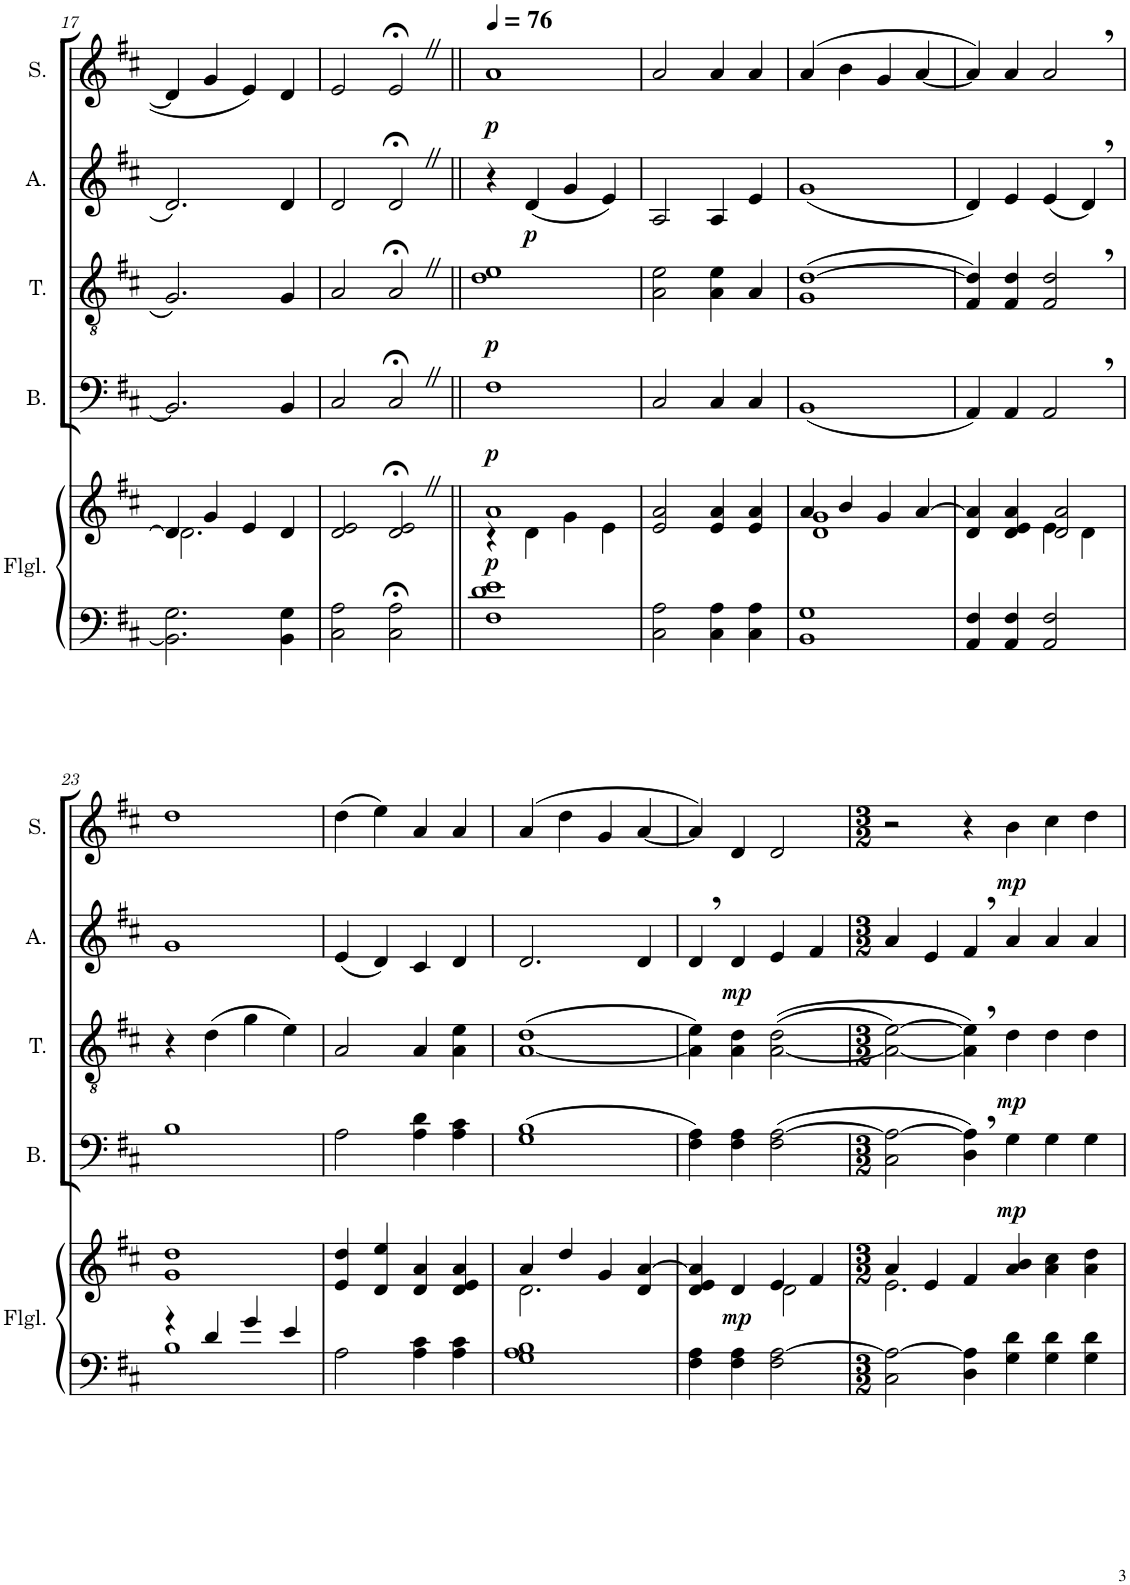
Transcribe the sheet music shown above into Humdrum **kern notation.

**kern	**kern	**dynam	**kern	**dynam	**kern	**dynam	**kern	**dynam	**kern	**dynam
*part5	*part5	*part5	*part4	*part4	*part3	*part3	*part2	*part2	*part1	*part1
*staff6	*staff5	*staff5/6	*staff4	*staff4	*staff3	*staff3	*staff2	*staff2	*staff1	*staff1
*I"Klavier	*	*	*I"Bass	*	*I"Tenor	*	*I"Alto	*	*I"Soprano	*
*	*	*	*I'B.	*	*I'T.	*	*I'A.	*	*I'S.	*
!!LO:PB:g=z
*clefF4	*clefG2	*	*clefF4	*	*clefGv2	*	*clefG2	*	*clefG2	*
*k[f#c#]	*k[f#c#]	*	*k[f#c#]	*	*k[f#c#]	*	*k[f#c#]	*	*k[f#c#]	*
*M4/4	*M4/4	*	*M4/4	*	*M4/4	*	*M4/4	*	*M4/4	*
=17	=17	=17	=17	=17	=17	=17	=17	=17	=17	=17
*	*^	*	*	*	*	*	*	*	*	*
2.BB\] 2.G\	4d/]	2.d\	.	2.BB/]	.	2.G/	.	2.d/	.	4d/]	.
.	4g/	.	.	.	.	.	.	.	.	4g/	.
.	4e/	.	.	.	.	.	.	.	.	4e/	.
4BB\ 4G\	4d/	4ryy	.	4BB/	.	4G/	.	4d/	.	4d/	.
*	*v	*v	*	*	*	*	*	*	*	*	*
=18	=18	=18	=18	=18	=18	=18	=18	=18	=18	=18
2C#\ 2A\	2d/ 2e/	.	2C#/	.	2A/	.	2d/	.	2e/	.
2C#\;< 2A\;<	2d/;<Z 2e/;<Z	.	2C#;<Z/	.	2A;<Z/	.	2d;<Z/	.	2e;<Z/	.
=19||	=19||	=19||	=19||	=19||	=19||	=19||	=19||	=19||	=19||	=19||
*	*	*	*	*	*	*	*	*	*MM76	*
*	*^	*	*	*	*	*	*	*	*	*
!	!	!	!LO:DY:b	!	!LO:DY:b	!	!LO:DY:b	!	!	!	!LO:DY:b
1F# 1d 1e	1a	4r	p	1F#	p	1d 1e	p	4r	.	1a	p
!	!	!	!	!	!	!	!	!	!LO:DY:b	!	!
.	.	4d\	.	.	.	.	.	(4d/	p	.	.
.	.	4g\	.	.	.	.	.	4g/	.	.	.
.	.	4e\	.	.	.	.	.	4e/)	.	.	.
*	*v	*v	*	*	*	*	*	*	*	*	*
=20	=20	=20	=20	=20	=20	=20	=20	=20	=20	=20
2C#\ 2A\	2e/ 2a/	.	2C#/	.	2A\ 2e\	.	2A/	.	2a/	.
4C#\ 4A\	4e/ 4a/	.	4C#/	.	4A\ 4e\	.	4A/	.	4a/	.
4C#\ 4A\	4e/ 4a/	.	4C#/	.	4A/	.	4e/	.	4a/	.
=21	=21	=21	=21	=21	=21	=21	=21	=21	=21	=21
*	*^	*	*	*	*	*	*	*	*	*
1BB 1G	4a/	1d 1g	.	(1BB	.	(1G [1d	.	(1g	.	(4a/	.
.	4b/	.	.	.	.	.	.	.	.	4b\	.
.	4g/	.	.	.	.	.	.	.	.	4g/	.
.	[4a/	.	.	.	.	.	.	.	.	[4a/	.
=22	=22	=22	=22	=22	=22	=22	=22	=22	=22	=22	=22
4AA/ 4F#/	4d/ 4a/]	2ryy	.	4AA/)	.	4F#/ 4d/])	.	4d/)	.	4a/])	.
4AA/ 4F#/	4d/ 4e/ 4a/	.	.	4AA/	.	4F#/ 4d/	.	4e/	.	4a/	.
2AA/ 2F#/	2d/ 2a/	4e\	.	2AA,/	.	2F#/, 2d/,	.	(4e/	.	2a,/	.
.	.	4d\	.	.	.	.	.	4d,/)	.	.	.
*	*v	*v	*	*	*	*	*	*	*	*	*
!!LO:LB:g=z
=23	=23	=23	=23	=23	=23	=23	=23	=23	=23	=23
*^	*	*	*	*	*	*	*	*	*	*
4r	1B	1g 1dd	.	1B	.	4r	.	1g	.	1dd	.
4d/	.	.	.	.	.	(4d\	.	.	.	.	.
4g/	.	.	.	.	.	4g\	.	.	.	.	.
4e/	.	.	.	.	.	4e\)	.	.	.	.	.
*v	*v	*	*	*	*	*	*	*	*	*	*
=24	=24	=24	=24	=24	=24	=24	=24	=24	=24	=24
2A\	4e/ 4dd/	.	2A\	.	2A/	.	(4e/	.	(4dd\	.
.	4d/ 4ee/	.	.	.	.	.	4d/)	.	4ee\)	.
4A\ 4c#\	4d/ 4a/	.	4A\ 4d\	.	4A/	.	4c#/	.	4a/	.
4A\ 4c#\	4d/ 4e/ 4a/	.	4A\ 4c#\	.	4A\ 4e\	.	4d/	.	4a/	.
=25	=25	=25	=25	=25	=25	=25	=25	=25	=25	=25
*	*^	*	*	*	*	*	*	*	*	*
1G 1A 1B	4a/	2.d\	.	(1G 1B	.	([1A 1d	.	2.d/	.	(4a/	.
.	4dd/	.	.	.	.	.	.	.	.	4dd\	.
.	4g/	.	.	.	.	.	.	.	.	4g/	.
.	4d/ [4a/	4ryy	.	.	.	.	.	4d/	.	[4a/	.
=26	=26	=26	=26	=26	=26	=26	=26	=26	=26	=26	=26
4F#\ 4A\	4d/ 4e/ 4a/]	2ryy	.	4F#\ 4A\)	.	4A\] 4e\)	.	4d,/	.	4a/])	.
!	!	!	!LO:DY:b	!	!	!	!	!	!LO:DY:b	!	!
4F#\ 4A\	4d/	.	mp	4F#\ 4A\	.	4A\ 4d\	.	4d/	mp	4d/	.
2F#\ [2A\	4e/	2d\	.	(2F#\ [2A\	.	(([2A\ 2d\	.	4e/	.	2d/	.
.	4f#/	.	.	.	.	.	.	4f#/	.	.	.
=27	=27	=27	=27	=27	=27	=27	=27	=27	=27	=27	=27
*M3/2	*M3/2	*	*	*M3/2	*	*M3/2	*	*M3/2	*	*M3/2	*
2C#\ 2A\_	4a/	2.e\	.	2C#\ 2A\_	.	2A\_ [2e\)	.	4a/	.	2r	.
.	4e/	.	.	.	.	.	.	4e/	.	.	.
4D\ 4A\]	4f#/	.	.	4D\, 4A\],)	.	4A\], 4e\],)	.	4f#,/	.	4r	.
!	!	!	!	!	!LO:DY:b	!	!LO:DY:b	!	!	!	!LO:DY:b
4G\ 4d\	4a/ 4b/	2.ryy	.	4G\	mp	4d\	mp	4a/	.	4b\	mp
4G\ 4d\	4a\ 4cc#\	.	.	4G\	.	4d\	.	4a/	.	4cc#\	.
4G\ 4d\	4a\ 4dd\	.	.	4G\	.	4d\	.	4a/	.	4dd\	.
*	*v	*v	*	*	*	*	*	*	*	*	*
=	=	=	=	=	=	=	=	=	=	=
*-	*-	*-	*-	*-	*-	*-	*-	*-	*-	*-
